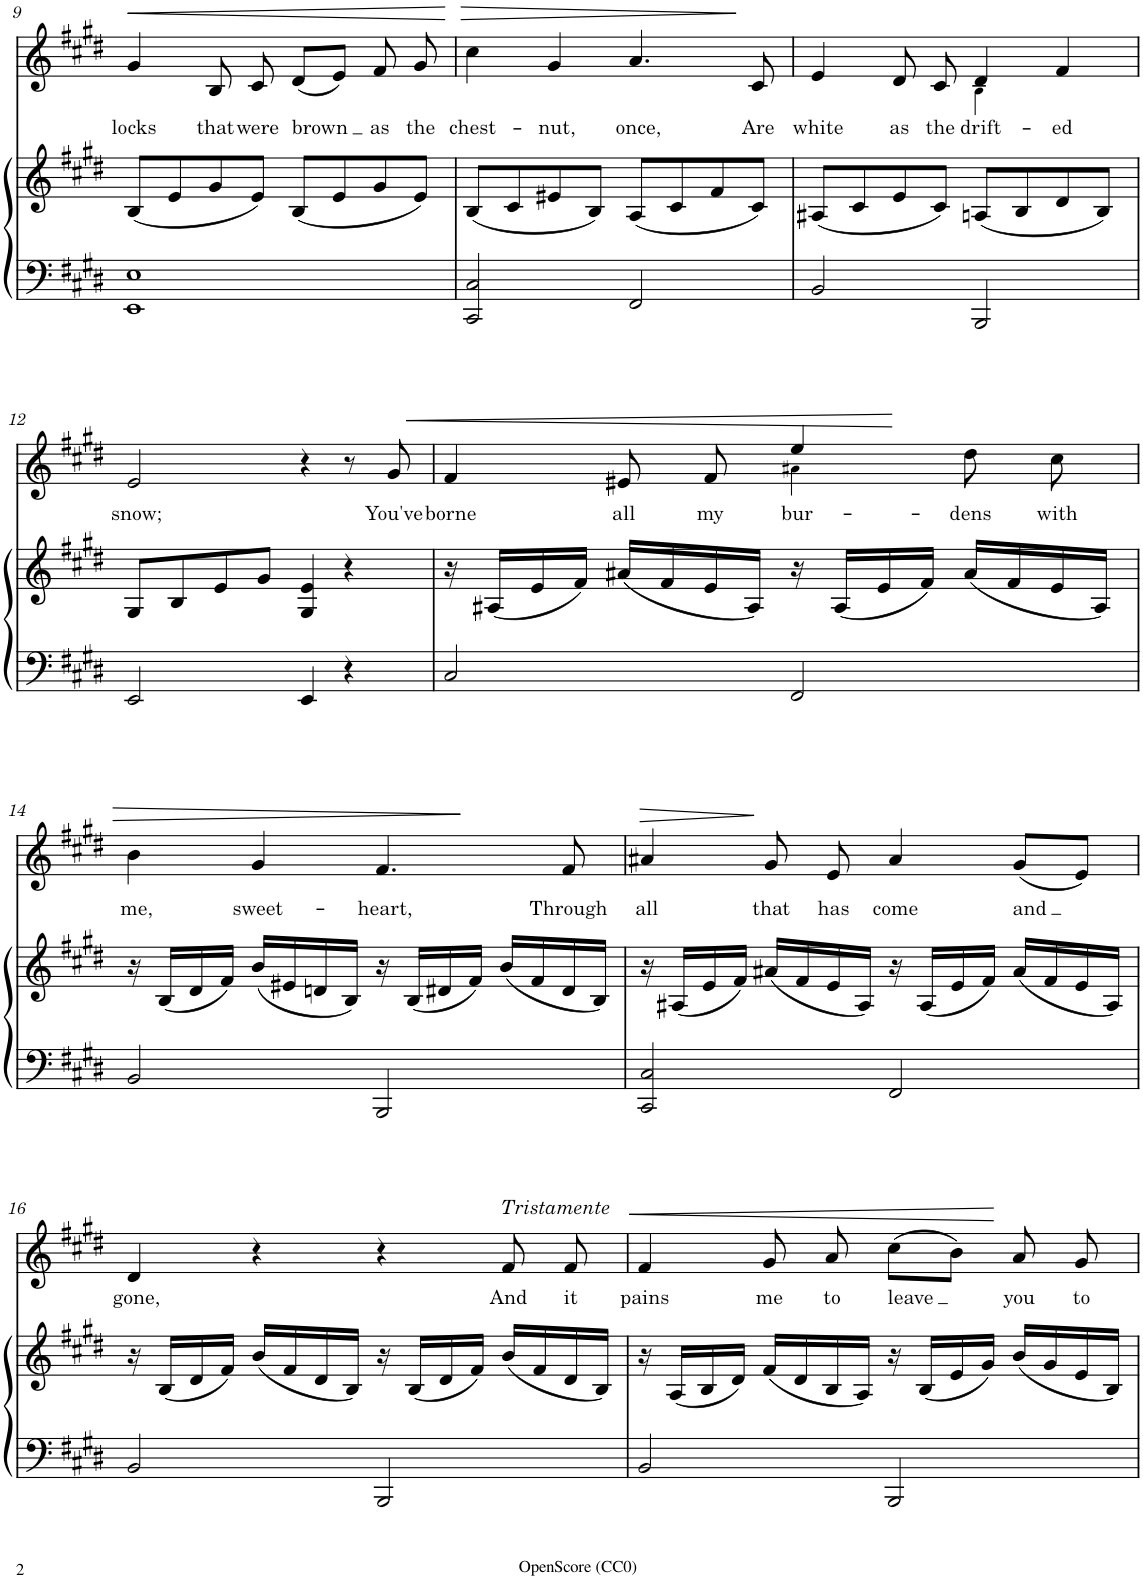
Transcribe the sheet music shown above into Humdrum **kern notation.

**kern	**kern	**kern	**text	**dynam
*part2	*part2	*part1	*part1	*part1
*staff3	*staff2	*staff1	*staff1	*staff1
*I"Piano	*	*I"Voice	*	*
*I'Pno	*	*	*	*
!!LO:PB:g=z
*clefF4	*clefG2	*clefG2	*	*
*k[f#c#g#d#]	*k[f#c#g#d#]	*k[f#c#g#d#]	*	*
*M4/4	*M4/4	*M4/4	*	*
*met(c)	*met(c)	*met(c)	*	*
=9	=9	=9	=9	=9
!	!	!	!LO:LY:b	!LO:HP:b
1EE 1E	(8B/L	4g#/	locks	<
.	8e/	.	.	.
!	!	!	!LO:LY:b	!
.	8g#/	8B/	that	.
!	!	!	!LO:LY:b	!
.	8e/J)	8c#/	were	.
!	!	!	!LO:LY:b	!
.	(8B/L	(8d#/L	brown	.
.	8e/	8e/J)	.	.
!	!	!	!LO:LY:b	!
.	8g#/	8f#/	as	.
!	!	!	!LO:LY:b	!
.	8e/J)	8g#/	the	.
.	.	.	.	[
=10	=10	=10	=10	=10
!	!	!	!LO:LY:b	!LO:HP:b
2CC#/ 2C#/	(8B/L	4cc#\	chest-	>
.	8c#/	.	.	.
!	!	!	!LO:LY:b	!
.	8e#X/	4g#/	-nut,	.
.	8B/J)	.	.	.
!	!	!	!LO:LY:b	!
2FF#/	(8A/L	4.a/	once,	.
.	8c#/	.	.	.
.	8f#/	.	.	.
!	!	!	!LO:LY:b	!
.	8c#/J)	8c#/	Are	]
=11	=11	=11	=11	=11
!	!	!	!LO:LY:b	!
*	*	*^	*	*
2BB/	(8A#X/L	4e/	2ryy	white	.
.	8c#/	.	.	.	.
!	!	!	!	!LO:LY:b	!
.	8e/	8d#/	.	as	.
!	!	!	!	!LO:LY:b	!
.	8c#/J)	8c#/	.	the	.
!	!	!	!	!LO:LY:b	!
2BBB/	(8An/L	4d#/	4B\	drift-	.
.	8B/	.	.	.	.
!	!	!	!	!LO:LY:b	!
.	8d#/	4f#/	4ryy	-ed	.
.	8B/J)	.	.	.	.
*	*	*v	*v	*	*
!!LO:LB:g=z
=12	=12	=12	=12	=12
!	!	!	!LO:LY:b	!
2EE/	8G#/L	2e/	snow;	.
.	8B/	.	.	.
.	8e/	.	.	.
.	8g#/J	.	.	.
4EE/	4G#/ 4e/	4r	.	.
4r	4r	8r	.	.
!	!	!	!LO:LY:b	!LO:HP:b
.	.	8g#/	You've	<
=13	=13	=13	=13	=13
!	!	!	!LO:LY:b	!
*	*	*^	*	*
2C#/	16r	4f#/	2ryy	borne	.
.	(16A#X/LL	.	.	.	.
.	16e/	.	.	.	.
.	16f#/JJ)	.	.	.	.
!	!	!	!	!LO:LY:b	!
.	(16a#X/LL	8e#X/	.	all	.
.	16f#/	.	.	.	.
!	!	!	!	!LO:LY:b	!
.	16e/	8f#/	.	my	.
.	16A#/JJ)	.	.	.	.
!	!	!	!	!LO:LY:b	!
2FF#/	16r	4ee/	4a#X\	bur-	.
.	(16A#/LL	.	.	.	.
.	16e/	.	.	.	.
.	16f#/JJ)	.	.	.	.
!	!	!	!	!LO:LY:b	!
.	(16a#/LL	8dd#\	4ryy	-dens	[
.	16f#/	.	.	.	.
!	!	!	!	!LO:LY:b	!
.	16e/	8cc#\	.	with	.
.	16A#/JJ)	.	.	.	.
*	*	*v	*v	*	*
!!LO:LB:g=z
=14	=14	=14	=14	=14
!	!	!	!LO:LY:b	!LO:HP:b
2BB/	16r	4b\	me,	>
.	(16B/LL	.	.	.
.	16d#/	.	.	.
.	16f#/JJ)	.	.	.
!	!	!	!LO:LY:b	!
.	(16b/LL	4g#/	sweet-	.
.	16e#X/	.	.	.
.	16dn/	.	.	.
.	16B/JJ)	.	.	.
!	!	!	!LO:LY:b	!
2BBB/	16r	4.f#/	-heart,	.
.	(16B/LL	.	.	.
.	16d#X/	.	.	.
.	16f#/JJ)	.	.	.
.	(16b/LL	.	.	.
.	16f#/	.	.	.
!	!	!	!LO:LY:b	!
.	16d#/	8f#/	Through	]
.	16B/JJ)	.	.	.
=15	=15	=15	=15	=15
!	!	!	!LO:LY:b	!LO:HP:b
2CC#/ 2C#/	16r	4a#X/	all	>
.	(16A#X/LL	.	.	.
.	16e/	.	.	.
.	16f#/JJ)	.	.	.
!	!	!	!LO:LY:b	!
.	(16a#X/LL	8g#/	that	]
.	16f#/	.	.	.
!	!	!	!LO:LY:b	!
.	16e/	8e/	has	.
.	16A#/JJ)	.	.	.
!	!	!	!LO:LY:b	!
2FF#/	16r	4a#/	come	.
.	(16A#/LL	.	.	.
.	16e/	.	.	.
.	16f#/JJ)	.	.	.
!	!	!	!LO:LY:b	!
.	(16a#/LL	(8g#/L	and	.
.	16f#/	.	.	.
.	16e/	8e/J)	.	.
.	16A#/JJ)	.	.	.
!!LO:LB:g=z
=16	=16	=16	=16	=16
!	!	!	!LO:LY:b	!
2BB/	16r	4d#/	gone,	.
.	(16B/LL	.	.	.
.	16d#/	.	.	.
.	16f#/JJ)	.	.	.
.	(16b/LL	4r	.	.
.	16f#/	.	.	.
.	16d#/	.	.	.
.	16B/JJ)	.	.	.
2BBB/	16r	4r	.	.
.	(16B/LL	.	.	.
.	16d#/	.	.	.
.	16f#/JJ)	.	.	.
!	!	!LO:TX:a:i:t=Tristamente	!	!
!	!	!	!LO:LY:b	!
.	(16b/LL	8f#/	And	.
.	16f#/	.	.	.
!	!	!	!LO:LY:b	!
.	16d#/	8f#/	it	.
.	16B/JJ)	.	.	.
=17	=17	=17	=17	=17
!	!	!	!LO:LY:b	!LO:HP:b
2BB/	16r	4f#/	pains	<
.	(16A/LL	.	.	.
.	16B/	.	.	.
.	16d#/JJ)	.	.	.
!	!	!	!LO:LY:b	!
.	(16f#/LL	8g#/	me	.
.	16d#/	.	.	.
!	!	!	!LO:LY:b	!
.	16B/	8a/	to	.
.	16A/JJ)	.	.	.
!	!	!	!LO:LY:b	!
2BBB/	16r	(8cc#\L	leave	.
.	(16B/LL	.	.	.
.	16e/	8b\J)	.	.
.	16g#/JJ)	.	.	.
!	!	!	!LO:LY:b	!
.	(16b/LL	8a/	you	[
.	16g#/	.	.	.
!	!	!	!LO:LY:b	!
.	16e/	8g#/	to	.
.	16B/JJ)	.	.	.
=	=	=	=	=
*-	*-	*-	*-	*-
